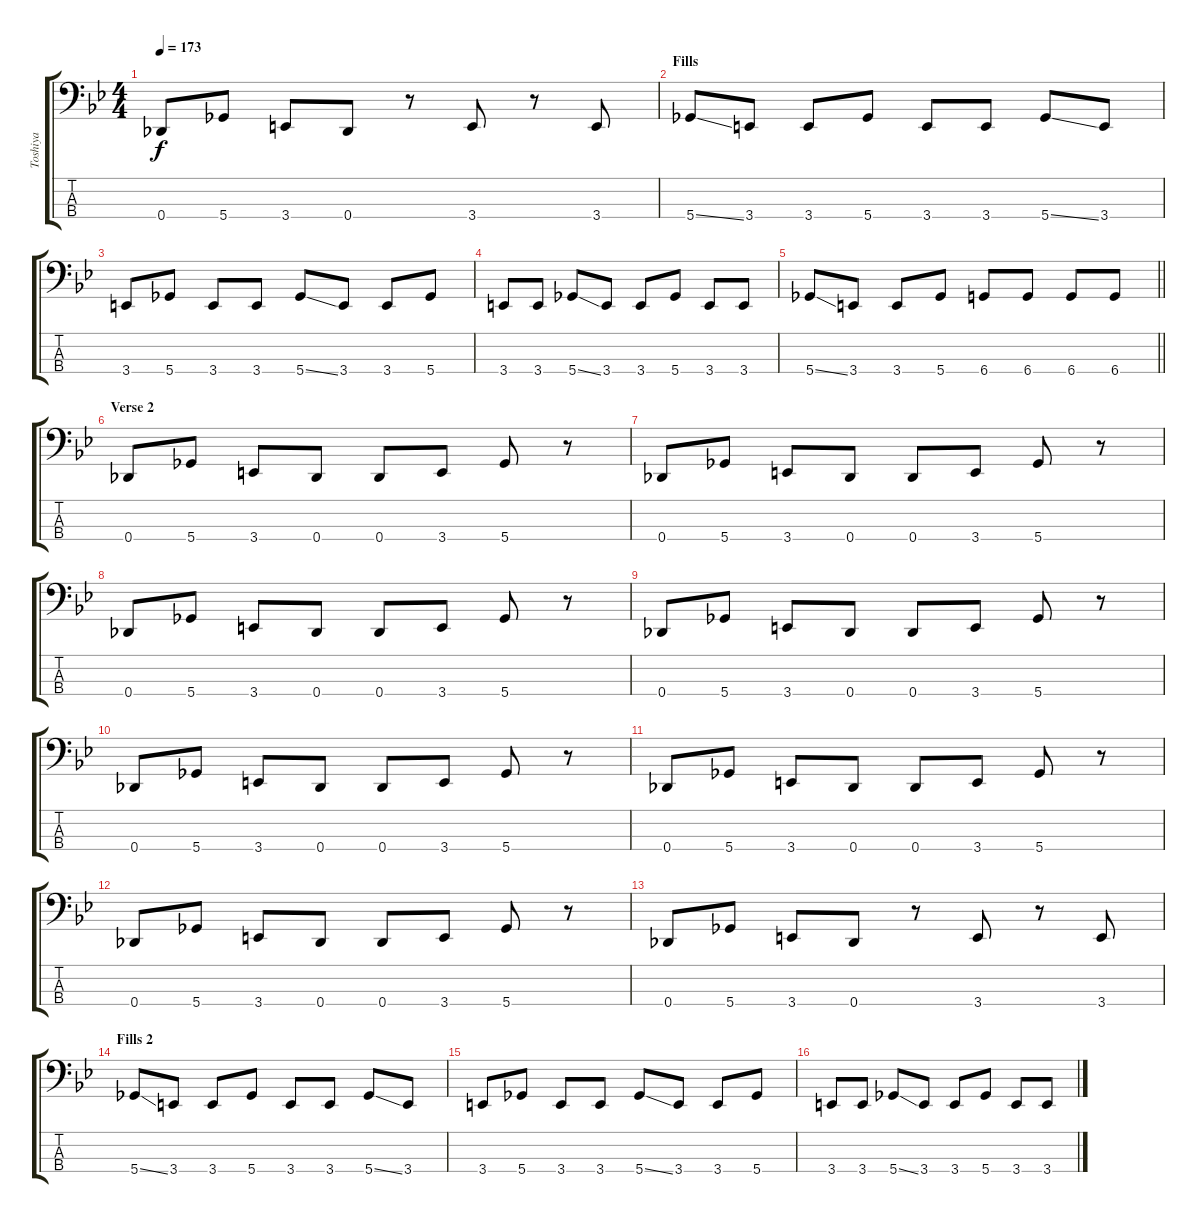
\track ("Toshiya" "Toshiya") {instrument electricbasspick}
\staff {score tabs}
\tuning (E2 B1 Gb1 Db1) {hide}
\ts (4 4)
\tempo 173
\clef f4
\ks bb
0.4.8{dy f} 5.4.8 3.4.8 0.4.8 r.8 3.4.8 r.8 3.4.8 |
\section ("" "Fills")
5.4{ss}.8 3.4.8 3.4.8 5.4.8 3.4.8 3.4.8 5.4{ss}.8 3.4.8 |
3.4.8 5.4.8 3.4.8 3.4.8 5.4{ss}.8 3.4.8 3.4.8 5.4.8 |
3.4.8 3.4.8 5.4{ss}.8 3.4.8 3.4.8 5.4.8 3.4.8 3.4.8 |
\barLineRight lightlight
5.4{ss}.8 3.4.8 3.4.8 5.4.8 6.4.8 6.4.8 6.4.8 6.4.8 |
\section ("" "Verse 2")
0.4.8 5.4.8 3.4.8 0.4.8 0.4.8 3.4.8 5.4.8 r.8 |
0.4.8 5.4.8 3.4.8 0.4.8 0.4.8 3.4.8 5.4.8 r.8 |
0.4.8 5.4.8 3.4.8 0.4.8 0.4.8 3.4.8 5.4.8 r.8 |
0.4.8 5.4.8 3.4.8 0.4.8 0.4.8 3.4.8 5.4.8 r.8 |
0.4.8 5.4.8 3.4.8 0.4.8 0.4.8 3.4.8 5.4.8 r.8 |
0.4.8 5.4.8 3.4.8 0.4.8 0.4.8 3.4.8 5.4.8 r.8 |
0.4.8 5.4.8 3.4.8 0.4.8 0.4.8 3.4.8 5.4.8 r.8 |
0.4.8 5.4.8 3.4.8 0.4.8 r.8 3.4.8 r.8 3.4.8 |
\section ("" "Fills 2")
5.4{ss}.8 3.4.8 3.4.8 5.4.8 3.4.8 3.4.8 5.4{ss}.8 3.4.8 |
3.4.8 5.4.8 3.4.8 3.4.8 5.4{ss}.8 3.4.8 3.4.8 5.4.8 |
3.4.8 3.4.8 5.4{ss}.8 3.4.8 3.4.8 5.4.8 3.4.8 3.4.8
